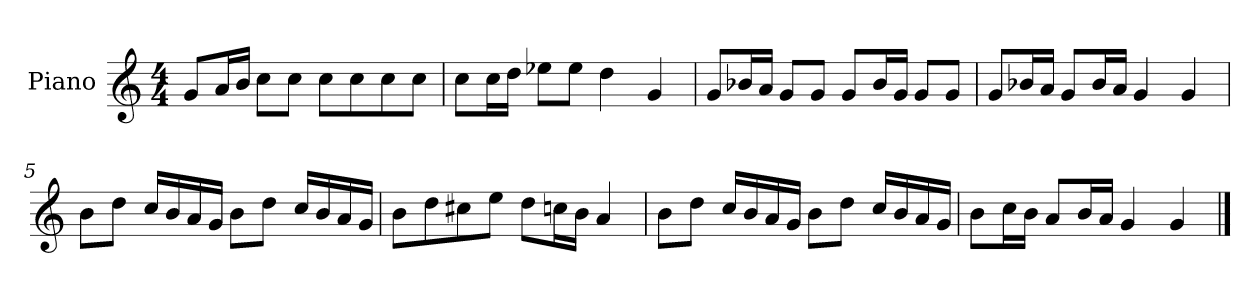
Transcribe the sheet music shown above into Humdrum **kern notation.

**kern
*part1
*staff1
*I"Piano
*I'P-no
*clefG2
*k[]
*M4/4
*MM90
=1
8g/L
16a/L
16b/JJ
8cc\L
8cc\J
8cc\L
8cc\
8cc\
8cc\J
=2
8cc\L
16cc\L
16dd\JJ
8ee-X\L
8ee-\J
4dd\
4g/
=3
8g/L
16b-X/L
16a/JJ
8g/L
8g/J
8g/L
16b-/L
16g/JJ
8g/L
8g/J
=4
8g/L
16b-X/L
16a/JJ
8g/L
16b-/L
16a/JJ
4g/
4g/
!!LO:LB:g=z
=5
8b\L
8dd\J
16cc/LL
16b/
16a/
16g/JJ
8b\L
8dd\J
16cc/LL
16b/
16a/
16g/JJ
=6
8b\L
8dd\
8cc#X\
8ee\J
8dd\L
16ccn\L
16b\JJ
4a/
=7
8b\L
8dd\J
16cc/LL
16b/
16a/
16g/JJ
8b\L
8dd\J
16cc/LL
16b/
16a/
16g/JJ
=8
8b\L
16cc\L
16b\JJ
8a/L
16b/L
16a/JJ
4g/
4g/
==
*-
